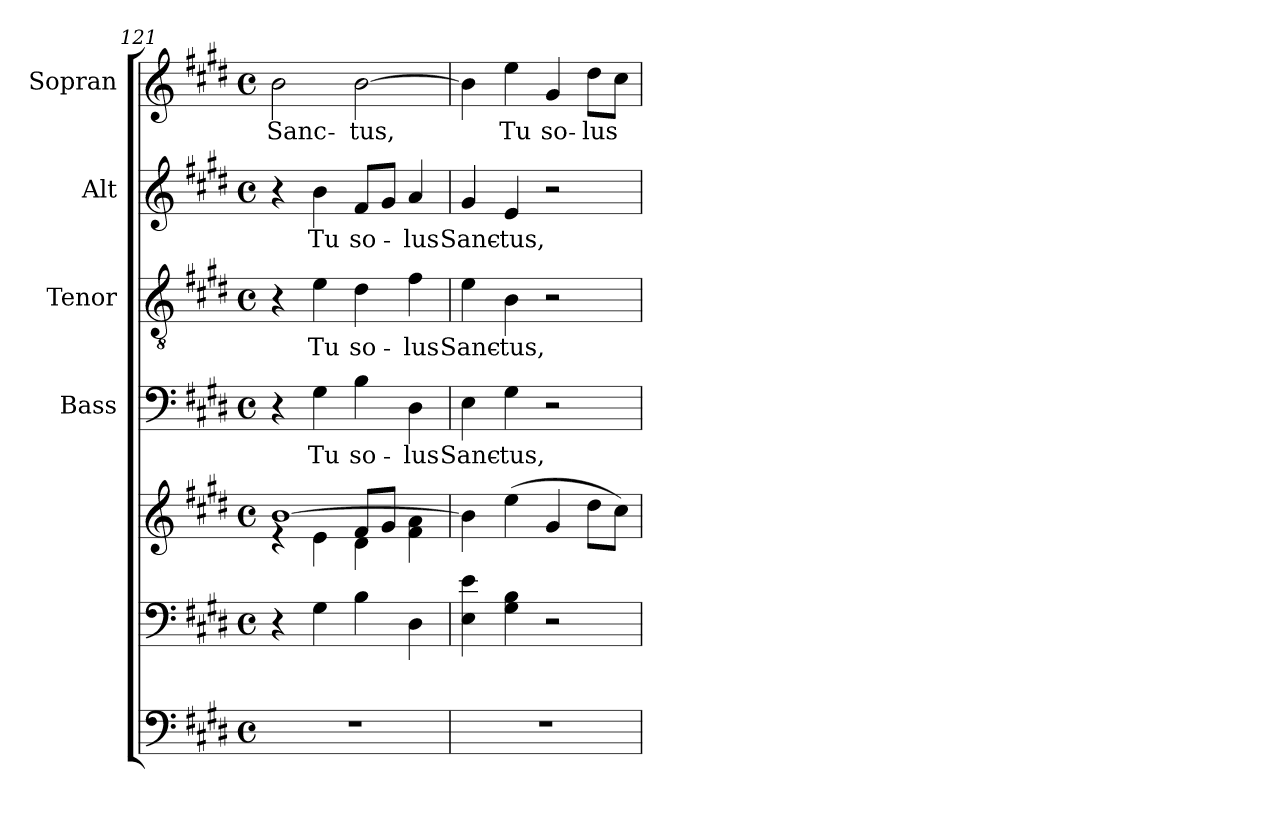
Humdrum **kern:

**kern	**kern	**kern	**kern	**text	**kern	**text	**kern	**text	**kern	**text
*part6	*part5	*part5	*part4	*part4	*part3	*part3	*part2	*part2	*part1	*part1
*staff7	*staff6	*staff5	*staff4	*staff4	*staff3	*staff3	*staff2	*staff2	*staff1	*staff1
*	*	*	*I"Bass	*	*I"Tenor	*	*I"Alt	*	*I"Sopran	*
*	*	*	*I'B.	*	*I'T.	*	*I'A.	*	*I'S.	*
*clefF4	*clefF4	*clefG2	*clefF4	*	*clefGv2	*	*clefG2	*	*clefG2	*
*ITrd7c12	*	*	*	*	*	*	*	*	*	*
*k[f#c#g#d#]	*k[f#c#g#d#]	*k[f#c#g#d#]	*k[f#c#g#d#]	*	*k[f#c#g#d#]	*	*k[f#c#g#d#]	*	*k[f#c#g#d#]	*
*E:	*E:	*E:	*E:	*	*E:	*	*E:	*	*E:	*
*M4/4	*M4/4	*M4/4	*M4/4	*	*M4/4	*	*M4/4	*	*M4/4	*
*met(c)	*met(c)	*met(c)	*met(c)	*	*met(c)	*	*met(c)	*	*met(c)	*
=121	=121	=121	=121	=121	=121	=121	=121	=121	=121	=121
*	*	*^	*	*	*	*	*	*	*	*
*	*	*	*^	*	*	*	*	*	*	*	*
!	!	!	!	!	!	!	!	!	!	!	!	!LO:LY:b
1r	4r	[>1b	4rd	2ryy	4r	.	4r	.	4r	.	2b\	Sanc-
!	!	!	!	!	!	!LO:LY:b	!	!LO:LY:b	!	!LO:LY:b	!	!
.	4G#\	.	4e\	.	4G#\	Tu	4e\	Tu	4b\	Tu	.	.
!	!	!	!	!	!	!LO:LY:b	!	!LO:LY:b	!	!LO:LY:b	!	!LO:LY:b
.	4B\	.	4d#\	8f#/L	4B\	so-	4d#\	so-	8f#/L	so-	[2b\	-tus,
.	.	.	.	8g#/J	.	.	.	.	8g#/J	.	.	.
!	!	!	!	!	!	!LO:LY:b	!	!LO:LY:b	!	!LO:LY:b	!	!
.	4D#\	.	4f#\ 4a\	4ryy	4D#\	-lus	4f#\	-lus	4a/	-lus	.	.
=122	=122	=122	=122	=122	=122	=122	=122	=122	=122	=122	=122	=122
!	!	!	!	!	!	!LO:LY:b	!	!LO:LY:b	!	!LO:LY:b	!	!
*	*	*v	*v	*v	*	*	*	*	*	*	*	*
1r	4E\ 4e\	4b\]	4E\	Sanc-	4e\	Sanc-	4g#/	Sanc-	4b\]	.
!	!	!	!	!LO:LY:b	!	!LO:LY:b	!	!LO:LY:b	!	!LO:LY:b
.	4G#\ 4B\	(>4ee\	4G#\	-tus,	4B\	-tus,	4e/	-tus,	4ee\	Tu
!	!	!	!	!	!	!	!	!	!	!LO:LY:b
.	2r	4g#/	2r	.	2r	.	2r	.	4g#/	so-
!	!	!	!	!	!	!	!	!	!	!LO:LY:b
.	.	8dd#\L	.	.	.	.	.	.	8dd#\L	-lus
.	.	8cc#\J)	.	.	.	.	.	.	8cc#\J	.
=	=	=	=	=	=	=	=	=	=	=
*-	*-	*-	*-	*-	*-	*-	*-	*-	*-	*-
